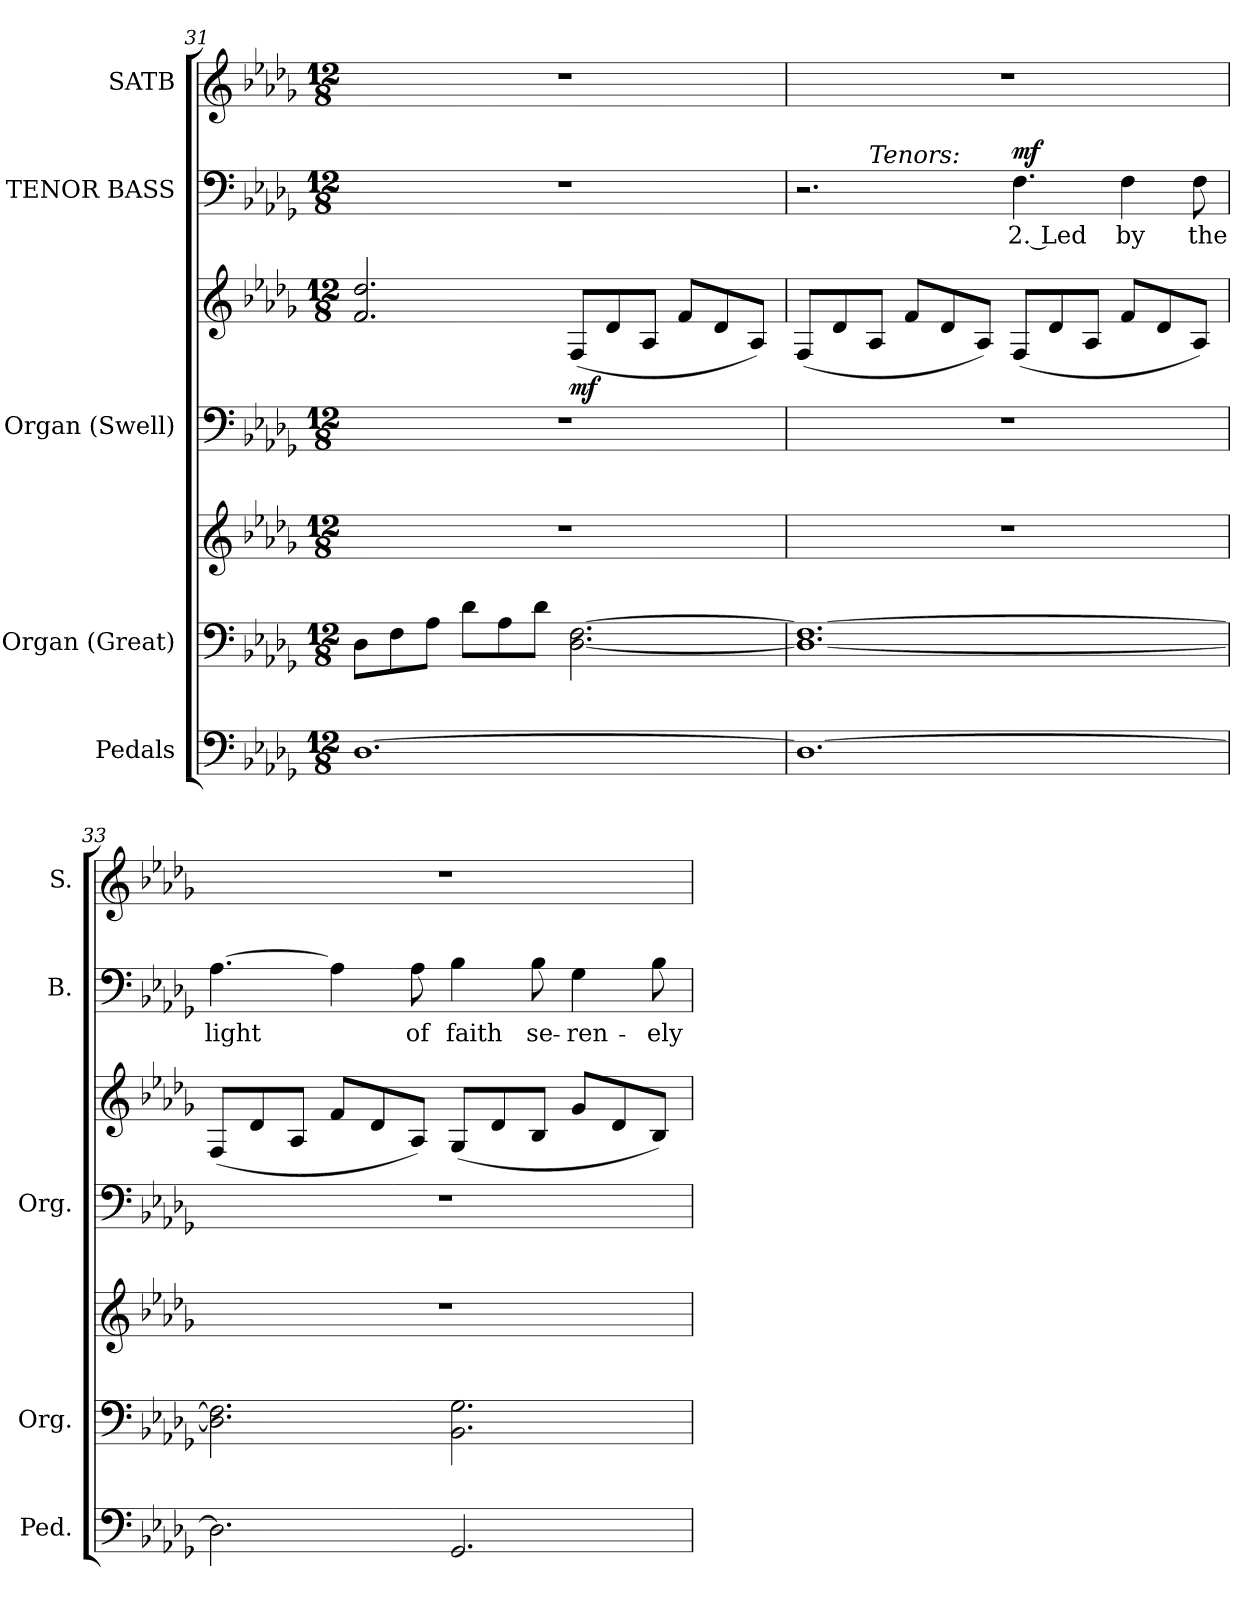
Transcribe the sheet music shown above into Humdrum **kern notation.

**kern	**kern	**kern	**kern	**kern	**dynam	**kern	**text	**dynam	**kern
*part5	*part4	*part4	*part3	*part3	*part3	*part2	*part2	*part2	*part1
*staff7	*staff6	*staff5	*staff4	*staff3	*staff3/4	*staff2	*staff2	*staff2	*staff1
*I"Pedals	*I"Organ (Great)	*	*I"Organ (Swell)	*	*	*I"TENOR BASS	*	*	*I"SATB
*I'Ped.	*I'Org.	*	*I'Org.	*	*	*I'B.	*	*	*I'S.
!!LO:PB:g=z
*clefF4	*clefF4	*clefG2	*clefF4	*clefG2	*	*clefF4	*	*	*clefG2
*k[b-e-a-d-g-]	*k[b-e-a-d-g-]	*k[b-e-a-d-g-]	*k[b-e-a-d-g-]	*k[b-e-a-d-g-]	*	*k[b-e-a-d-g-]	*	*	*k[b-e-a-d-g-]
*D-:	*D-:	*D-:	*D-:	*D-:	*	*D-:	*	*	*D-:
*M12/8	*M12/8	*M12/8	*M12/8	*M12/8	*	*M12/8	*	*	*M12/8
=31	=31	=31	=31	=31	=31	=31	=31	=31	=31
!	!	!LO:N:vis=1	!LO:N:vis=1	!	!	!LO:N:vis=1	!	!	!LO:N:vis=1
[>1.D-i	8D-i\L	1.r	1.r	2.fi/ 2.dd-i	.	1.r	.	.	1.r
.	8Fi\	.	.	.	.	.	.	.	.
.	8A-i\J	.	.	.	.	.	.	.	.
.	8d-i\L	.	.	.	.	.	.	.	.
.	8A-i\	.	.	.	.	.	.	.	.
.	8d-i\J	.	.	.	.	.	.	.	.
.	[<2.D-i\ [>2.Fi	.	.	(8Fi/L	mf	.	.	.	.
.	.	.	.	8d-i/	.	.	.	.	.
.	.	.	.	8A-i/J	.	.	.	.	.
.	.	.	.	8fi/L	.	.	.	.	.
.	.	.	.	8d-i/	.	.	.	.	.
.	.	.	.	8A-i/J)	.	.	.	.	.
=32	=32	=32	=32	=32	=32	=32	=32	=32	=32
!	!	!LO:N:vis=1	!LO:N:vis=1	!	!	!	!	!	!LO:N:vis=1
*	*	*	*	*	*	*^	*	*	*
1.D-i_>	1.D-i_< 1.Fi_>	1.r	1.r	(8Fi/L	.	2.r	4ryy	.	.	1.r
.	.	.	.	8d-i/	.	.	.	.	.	.
!	!	!	!	!	!	!	!LO:TX:a:i:t=Tenors&colon;	!	!	!
.	.	.	.	8A-i/J	.	.	1ryy	.	.	.
.	.	.	.	8fi/L	.	.	.	.	.	.
.	.	.	.	8d-i/	.	.	.	.	.	.
.	.	.	.	8A-i/J)	.	.	.	.	.	.
!	!	!	!	!	!	!	!	!LO:LY:b:color=#000000	!	!
.	.	.	.	(8Fi/L	.	4.Fi\	.	2. Led	mf	.
.	.	.	.	8d-i/	.	.	.	.	.	.
.	.	.	.	8A-i/J	.	.	.	.	.	.
!	!	!	!	!	!	!	!	!LO:LY:b:color=#000000	!	!
.	.	.	.	8fi/L	.	4Fi\	.	by	.	.
.	.	.	.	8d-i/	.	.	4ryy	.	.	.
!	!	!	!	!	!	!	!	!LO:LY:b:color=#000000	!	!
.	.	.	.	8A-i/J)	.	8Fi\	.	the	.	.
=33	=33	=33	=33	=33	=33	=33	=33	=33	=33	=33
!	!	!LO:N:vis=1	!LO:N:vis=1	!	!	!	!	!	!	!
*	*	*	*	*	*	*v	*v	*	*	*
*	*	*	*	*	*	*^	*	*	*
!	!	!	!	!	!	!	!	!LO:LY:b:color=#000000	!	!LO:N:vis=1
*	*	*	*	*	*	*v	*v	*	*	*
2.D-i\]	2.D-i\] 2.Fi]	1.r	1.r	(8Fi/L	.	[>4.A-i\	light	.	1.r
.	.	.	.	8d-i/	.	.	.	.	.
.	.	.	.	8A-i/J	.	.	.	.	.
.	.	.	.	8fi/L	.	4A-i\]	.	.	.
.	.	.	.	8d-i/	.	.	.	.	.
!	!	!	!	!	!	!	!LO:LY:b:color=#000000	!	!
.	.	.	.	8A-i/J)	.	8A-i\	of	.	.
!	!	!	!	!	!	!	!LO:LY:b:color=#000000	!	!
2.GG-i/	2.BB-i\ 2.G-i	.	.	(8G-i/L	.	4B-i\	faith	.	.
.	.	.	.	8d-i/	.	.	.	.	.
!	!	!	!	!	!	!	!LO:LY:b:color=#000000	!	!
.	.	.	.	8B-i/J	.	8B-i\	se-	.	.
!	!	!	!	!	!	!	!LO:LY:b:color=#000000	!	!
.	.	.	.	8g-i/L	.	4G-i\	-ren-	.	.
.	.	.	.	8d-i/	.	.	.	.	.
!	!	!	!	!	!	!	!LO:LY:b:color=#000000	!	!
.	.	.	.	8B-i/J)	.	8B-i\	-ely	.	.
=	=	=	=	=	=	=	=	=	=
*-	*-	*-	*-	*-	*-	*-	*-	*-	*-
